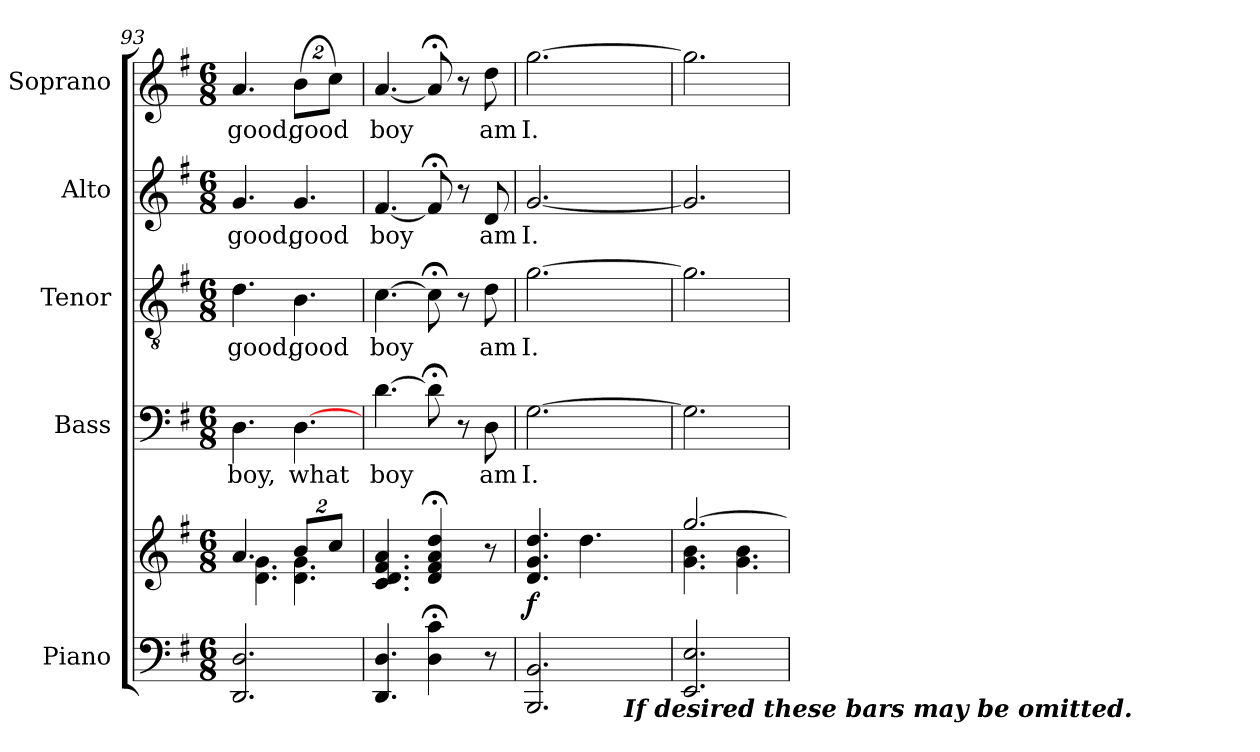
**kern	**kern	**dynam	**kern	**text	**kern	**text	**kern	**text	**kern	**text
*part5	*part5	*part5	*part4	*part4	*part3	*part3	*part2	*part2	*part1	*part1
*staff6	*staff5	*staff5/6	*staff4	*staff4	*staff3	*staff3	*staff2	*staff2	*staff1	*staff1
*I"Piano	*	*	*I"Bass	*	*I"Tenor	*	*I"Alto	*	*I"Soprano	*
*I'Pno.	*	*	*I'B.	*	*I'T.	*	*I'A.	*	*I'S.	*
*clefF4	*clefG2	*	*clefF4	*	*clefGv2	*	*clefG2	*	*clefG2	*
*	*	*	*	*	*ITrd7c12	*	*	*	*	*
*k[f#]	*k[f#]	*	*k[f#]	*	*k[f#]	*	*k[f#]	*	*k[f#]	*
*G:	*G:	*	*G:	*	*G:	*	*G:	*	*G:	*
*M6/8	*M6/8	*	*M6/8	*	*M6/8	*	*M6/8	*	*M6/8	*
=93	=93	=93	=93	=93	=93	=93	=93	=93	=93	=93
*	*^	*	*	*	*	*	*	*	*	*
!	!	!	!	!	!LO:LY:b:color=#000000	!	!	!	!	!	!
!	!	!	!	!	!	!	!LO:LY:b:color=#000000	!	!	!	!
!	!	!	!	!	!	!	!	!	!LO:LY:b:color=#000000	!	!
!	!	!	!	!	!	!	!	!	!	!	!LO:LY:b:color=#000000
2.DDi/ 2.Di	4.ai/	4.di\ 4.gi	.	4.Di\	boy,	4.Di\	good,	4.gi/	good,	4.ai/	good,
*	*Xbrackettup	*	*	*	*	*	*	*	*	*	*
!	!	!	!	!	!LO:LY:b:color=#000000	!	!	!	!	!	!
!	!	!	!	!	!	!	!LO:LY:b:color=#000000	!	!	!	!
!	!	!	!	!	!	!	!	!	!LO:LY:b:color=#000000	!	!
!	!	!	!	!	!	!	!	!	!	!	!LO:LY:b:color=#000000
.	16%3bi/L	4.di\ 4.gi	.	[>4.Di\	what	4.BBi\	good	4.gi/	good	(16%3bi\L	good
.	16%3cci/J	.	.	.	.	.	.	.	.	16%3cci\J)	.
*	*v	*v	*	*	*	*	*	*	*	*	*
!!LO:LB:g=z
=94	=94	=94	=94	=94	=94	=94	=94	=94	=94	=94
!	!	!	!	!LO:LY:b:color=#000000	!	!	!	!	!	!
!	!	!	!	!	!	!LO:LY:b:color=#000000	!	!	!	!
!	!	!	!	!	!	!	!	!LO:LY:b:color=#000000	!	!
!	!	!	!	!	!	!	!	!	!	!LO:LY:b:color=#000000
4.DDi/ 4.Di	4.ci/ 4.di 4.f#i 4.ai	.	[>4.di\	boy	[>4.Ci\	boy	[<4.f#i/	boy	[<4.ai/	boy
4Di\; 4ci;	4di/; 4f#i; 4ai; 4ddi;	.	8d;i\]	.	8C;i\]	.	8f#;i/]	.	8a;i/]	.
.	.	.	8r	.	8r	.	8r	.	8r	.
!	!	!	!	!LO:LY:b:color=#000000	!	!	!	!	!	!
!	!	!	!	!	!	!LO:LY:b:color=#000000	!	!	!	!
!	!	!	!	!	!	!	!	!LO:LY:b:color=#000000	!	!
!	!	!	!	!	!	!	!	!	!	!LO:LY:b:color=#000000
8r	8r	.	8Di\	am	8Di\	am	8di/	am	8ddi\	am
=95	=95	=95	=95	=95	=95	=95	=95	=95	=95	=95
!	!	!	!	!LO:LY:b:color=#000000	!	!	!	!	!	!
!	!	!	!	!	!	!LO:LY:b:color=#000000	!	!	!	!
!	!	!	!	!	!	!	!	!LO:LY:b:color=#000000	!	!
!	!	!	!	!	!	!	!	!	!	!LO:LY:b:color=#000000
*^	*	*	*	*	*	*	*	*	*	*
2.BBBi/ 2.BBi	2ryy	4.di/ 4.gi 4.ddi	f	[>2.Gi\	I.	[>2.Gi\	I.	[<2.gi/	I.	[>2.ggi\	I.
.	.	4.ddi\	.	.	.	.	.	.	.	.	.
.	32...ryy	.	.	.	.	.	.	.	.	.	.
!	!LO:TX:b:Bi:t=If desired these bars may be omitted.	!	!	!	!	!	!	!	!	!	!
.	8ryy	.	.	.	.	.	.	.	.	.	.
.	16ryy	.	.	.	.	.	.	.	.	.	.
.	256ryy	.	.	.	.	.	.	.	.	.	.
*v	*v	*	*	*	*	*	*	*	*	*	*
=96	=96	=96	=96	=96	=96	=96	=96	=96	=96	=96
*	*^	*	*	*	*	*	*	*	*	*
2.EEi/ 2.Ei	[>2.ggi/	4.gi\ 4.bi	.	2.Gi\]	.	2.Gi\]	.	2.gi/]	.	2.ggi\]	.
.	.	4.gi\ 4.bi	.	.	.	.	.	.	.	.	.
*	*v	*v	*	*	*	*	*	*	*	*	*
=	=	=	=	=	=	=	=	=	=	=
*-	*-	*-	*-	*-	*-	*-	*-	*-	*-	*-
